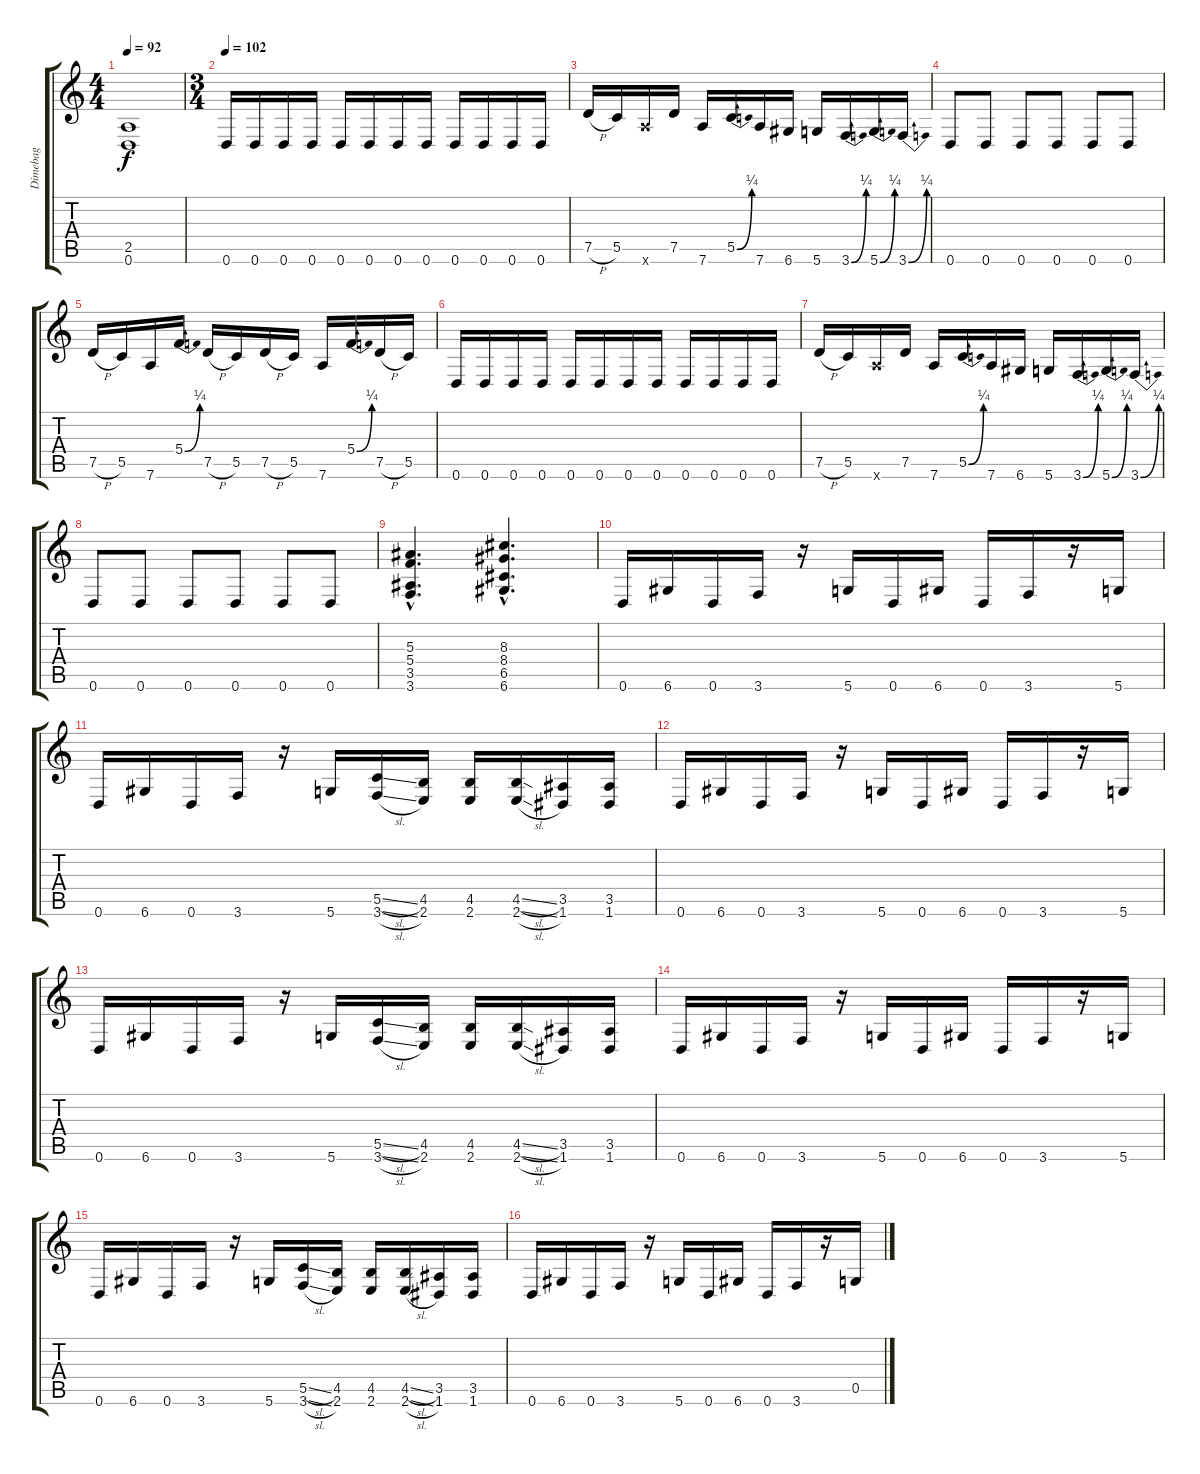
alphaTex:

\track ("Dimebag" "Dimebag") {instrument distortionguitar}
\staff {score tabs}
\tuning (D4 A3 F3 C3 G2 D2) {hide}
\ts (4 4)
\tempo 92
\clef g2
\ks c
(2.5 0.6).1{dy f} |
\ts (3 4)
\section ("" "")
\tempo 102
0.6.16 0.6.16 0.6.16 0.6.16 0.6.16 0.6.16 0.6.16 0.6.16 0.6.16 0.6.16 0.6.16 0.6.16 |
7.5{h}.16 5.5.16 7.6{x}.16 7.5.16 7.6.16 5.5{be (bend 0 0 60 1)}.16 7.6.16 6.6.16 5.6.16 3.6{be (bend 0 0 60 1)}.16 5.6{be (bend 0 0 60 1)}.16 3.6{be (bend 0 0 60 1)}.16 |
0.6.8 0.6.8 0.6.8 0.6.8 0.6.8 0.6.8 |
7.5{h}.16 5.5.16 7.6.16 5.4{be (bend 0 0 60 1)}.16 7.5{h}.16 5.5.16 7.5{h}.16 5.5.16 7.6.16 5.4{be (bend 0 0 60 1)}.16 7.5{h}.16 5.5.16 |
0.6.16 0.6.16 0.6.16 0.6.16 0.6.16 0.6.16 0.6.16 0.6.16 0.6.16 0.6.16 0.6.16 0.6.16 |
7.5{h}.16 5.5.16 7.6{x}.16 7.5.16 7.6.16 5.5{be (bend 0 0 60 1)}.16 7.6.16 6.6.16 5.6.16 3.6{be (bend 0 0 60 1)}.16 5.6{be (bend 0 0 60 1)}.16 3.6{be (bend 0 0 60 1)}.16 |
0.6.8 0.6.8 0.6.8 0.6.8 0.6.8 0.6.8 |
(5.3{hac} 5.4{hac} 3.5{hac} 3.6{hac}).4{d} (8.3{hac} 8.4{hac} 6.5{hac} 6.6{hac}).4{d} |
\section ("" "")
0.6.16 6.6.16 0.6.16 3.6.16 r.16 5.6.16 0.6.16 6.6.16 0.6.16 3.6.16 r.16 5.6.16 |
0.6.16 6.6.16 0.6.16 3.6.16 r.16 5.6.16 (5.5{sl} 3.6{sl}).16 (4.5 2.6).16 (4.5 2.6).16 (4.5{sl} 2.6{sl}).16 (3.5 1.6).16 (3.5 1.6).16 |
0.6.16 6.6.16 0.6.16 3.6.16 r.16 5.6.16 0.6.16 6.6.16 0.6.16 3.6.16 r.16 5.6.16 |
0.6.16 6.6.16 0.6.16 3.6.16 r.16 5.6.16 (5.5{sl} 3.6{sl}).16 (4.5 2.6).16 (4.5 2.6).16 (4.5{sl} 2.6{sl}).16 (3.5 1.6).16 (3.5 1.6).16 |
0.6.16 6.6.16 0.6.16 3.6.16 r.16 5.6.16 0.6.16 6.6.16 0.6.16 3.6.16 r.16 5.6.16 |
0.6.16 6.6.16 0.6.16 3.6.16 r.16 5.6.16 (5.5{sl} 3.6{sl}).16 (4.5 2.6).16 (4.5 2.6).16 (4.5{sl} 2.6{sl}).16 (3.5 1.6).16 (3.5 1.6).16 |
0.6.16 6.6.16 0.6.16 3.6.16 r.16 5.6.16 0.6.16 6.6.16 0.6.16 3.6.16 r.16 0.5.16
